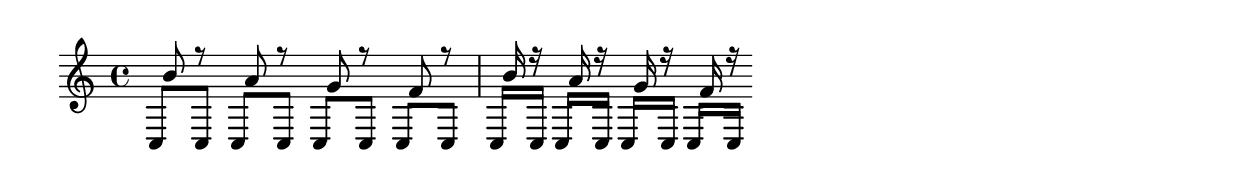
\version "2.14.0"
\header {
  texidoc = "Manual beams do not collide with notes."
}

\layout {
%  debug-beam-scoring = ##t
  indent = #0.0
}

\relative \new Staff {

  <<
    \new Voice {
      \voiceOne
      \repeat unfold 4 { c8[ c] }
    }
    \new Voice \relative c'' {
      \voiceThree
      \autoBeamOff
      b r a r
      g r f r
    } 
  >>

   |
  
  <<
    \new Voice {
      \voiceOne
      \repeat unfold 4 { c16[ c] }
    }
    \new Voice \relative c'' {
      \voiceThree
      \autoBeamOff
      b r a r
      g r f r
    } 
  >>

}
